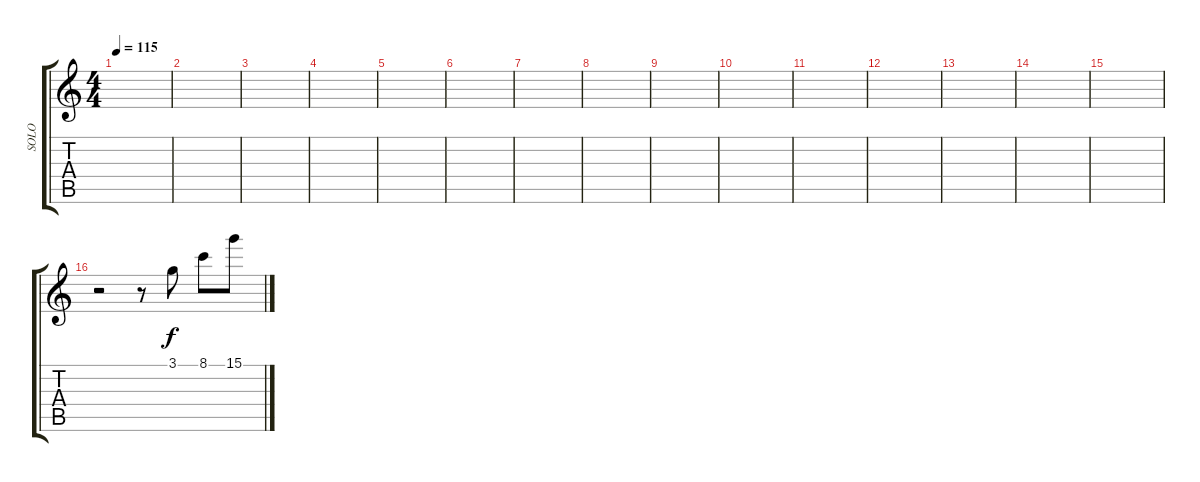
\track ("SOLO" "SOLO") {instrument distortionguitar}
\staff {score tabs}
\tuning (E4 B3 G3 D3 A2 E2) {hide}
\ts (4 4)
\tempo 115
\clef g2
\ks c
|
|
|
|
|
|
|
|
|
|
|
|
|
|
|
r.2 r.8 3.1.8 8.1.8 15.1.8
